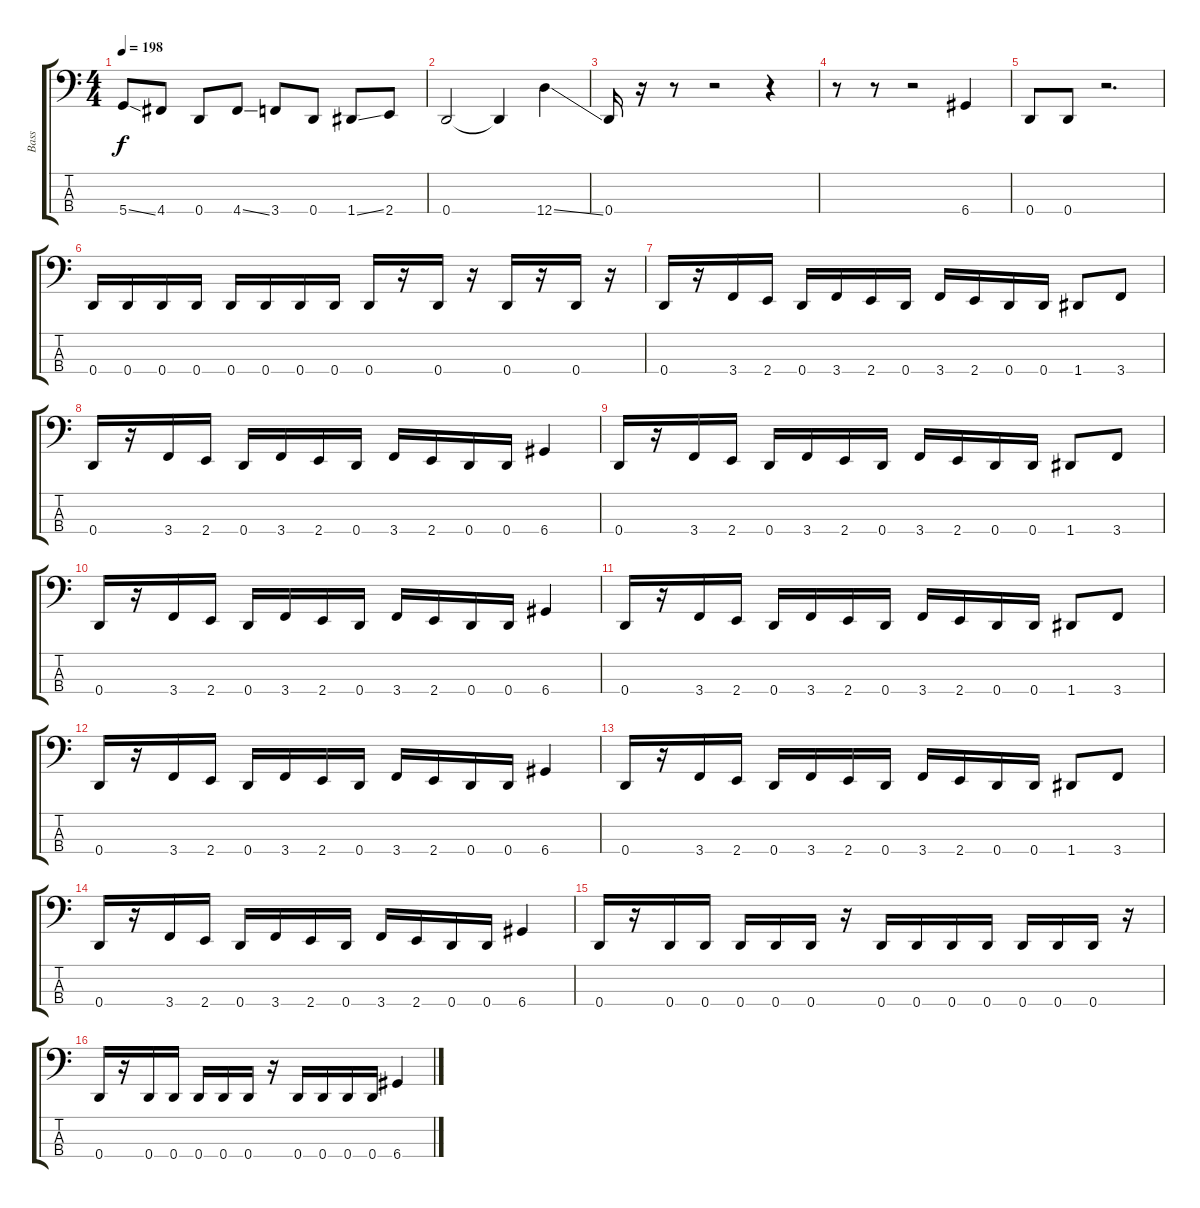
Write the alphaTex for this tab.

\track ("Bass" "Bass") {instrument electricbasspick}
\staff {score tabs}
\tuning (G2 D2 A1 D1) {hide}
\ts (4 4)
\tempo 198
\clef f4
\ks c
5.4{ss}.8{dy f} 4.4.8 0.4.8 4.4{ss}.8 3.4.8 0.4.8 1.4{ss}.8 2.4.8 |
0.4.2 0.4{t}.4 12.4{ss}.4 |
0.4.16 r.16 r.8 r.2 r.4 |
r.8 r.8 r.2 6.4.4 |
0.4.8 0.4.8 r.2{d} |
0.4.16 0.4.16 0.4.16 0.4.16 0.4.16 0.4.16 0.4.16 0.4.16 0.4.16 r.16 0.4.16 r.16 0.4.16 r.16 0.4.16 r.16 |
0.4.16 r.16 3.4.16 2.4.16 0.4.16 3.4.16 2.4.16 0.4.16 3.4.16 2.4.16 0.4.16 0.4.16 1.4.8 3.4.8 |
0.4.16 r.16 3.4.16 2.4.16 0.4.16 3.4.16 2.4.16 0.4.16 3.4.16 2.4.16 0.4.16 0.4.16 6.4.4 |
0.4.16 r.16 3.4.16 2.4.16 0.4.16 3.4.16 2.4.16 0.4.16 3.4.16 2.4.16 0.4.16 0.4.16 1.4.8 3.4.8 |
0.4.16 r.16 3.4.16 2.4.16 0.4.16 3.4.16 2.4.16 0.4.16 3.4.16 2.4.16 0.4.16 0.4.16 6.4.4 |
0.4.16 r.16 3.4.16 2.4.16 0.4.16 3.4.16 2.4.16 0.4.16 3.4.16 2.4.16 0.4.16 0.4.16 1.4.8 3.4.8 |
0.4.16 r.16 3.4.16 2.4.16 0.4.16 3.4.16 2.4.16 0.4.16 3.4.16 2.4.16 0.4.16 0.4.16 6.4.4 |
0.4.16 r.16 3.4.16 2.4.16 0.4.16 3.4.16 2.4.16 0.4.16 3.4.16 2.4.16 0.4.16 0.4.16 1.4.8 3.4.8 |
0.4.16 r.16 3.4.16 2.4.16 0.4.16 3.4.16 2.4.16 0.4.16 3.4.16 2.4.16 0.4.16 0.4.16 6.4.4 |
0.4.16 r.16 0.4.16 0.4.16 0.4.16 0.4.16 0.4.16 r.16 0.4.16 0.4.16 0.4.16 0.4.16 0.4.16 0.4.16 0.4.16 r.16 |
0.4.16 r.16 0.4.16 0.4.16 0.4.16 0.4.16 0.4.16 r.16 0.4.16 0.4.16 0.4.16 0.4.16 6.4.4
